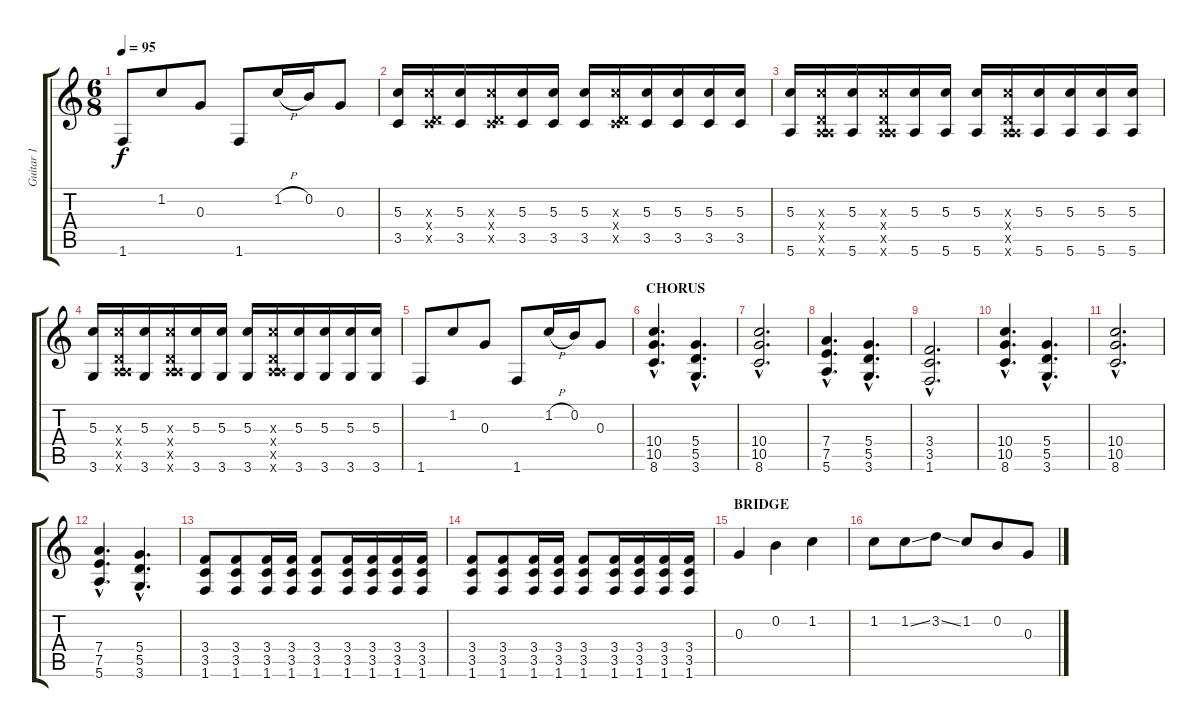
\track ("Guitar 1" "Guitar 1") {instrument electricguitarclean}
\staff {score tabs}
\tuning (E4 B3 G3 D3 A2 E2) {hide}
\ts (6 8)
\tempo 95
\clef g2
\ks c
1.6.8{dy f} 1.2.8 0.3.8 1.6.8 1.2{h}.16 0.2.16 0.3.8 |
(5.3 3.5).16 (5.3{x} 0.4{x} 3.5{x}).16 (5.3 3.5).16 (5.3{x} 0.4{x} 3.5{x}).16 (5.3 3.5).16 (5.3 3.5).16 (5.3 3.5).16 (5.3{x} 0.4{x} 3.5{x}).16 (5.3 3.5).16 (5.3 3.5).16 (5.3 3.5).16 (5.3 3.5).16 |
(5.3 5.6).16 (5.3{x} 0.4{x} 0.5{x} 5.6{x}).16 (5.3 5.6).16 (5.3{x} 0.4{x} 0.5{x} 5.6{x}).16 (5.3 5.6).16 (5.3 5.6).16 (5.3 5.6).16 (5.3{x} 0.4{x} 0.5{x} 5.6{x}).16 (5.3 5.6).16 (5.3 5.6).16 (5.3 5.6).16 (5.3 5.6).16 |
(5.3 3.6).16 (5.3{x} 0.4{x} 0.5{x} 5.6{x}).16 (5.3 3.6).16 (5.3{x} 0.4{x} 0.5{x} 5.6{x}).16 (5.3 3.6).16 (5.3 3.6).16 (5.3 3.6).16 (5.3{x} 0.4{x} 0.5{x} 5.6{x}).16 (5.3 3.6).16 (5.3 3.6).16 (5.3 3.6).16 (5.3 3.6).16 |
1.6.8 1.2.8 0.3.8 1.6.8 1.2{h}.16 0.2.16 0.3.8 |
\section ("" "CHORUS")
(10.4{hac} 10.5{hac} 8.6{hac}).4{d volume 15} (5.4{hac} 5.5{hac} 3.6{hac}).4{d} |
(10.4{hac} 10.5{hac} 8.6{hac}).2{d} |
(7.4{hac} 7.5{hac} 5.6{hac}).4{d} (5.4{hac} 5.5{hac} 3.6{hac}).4{d} |
(3.4{hac} 3.5{hac} 1.6{hac}).2{d} |
(10.4{hac} 10.5{hac} 8.6{hac}).4{d} (5.4{hac} 5.5{hac} 3.6{hac}).4{d} |
(10.4{hac} 10.5{hac} 8.6{hac}).2{d} |
(7.4{hac} 7.5{hac} 5.6{hac}).4{d} (5.4{hac} 5.5{hac} 3.6{hac}).4{d} |
(3.4 3.5 1.6).8 (3.4 3.5 1.6).8 (3.4 3.5 1.6).16 (3.4 3.5 1.6).16 (3.4 3.5 1.6).8 (3.4 3.5 1.6).16 (3.4 3.5 1.6).16 (3.4 3.5 1.6).16 (3.4 3.5 1.6).16 |
(3.4 3.5 1.6).8 (3.4 3.5 1.6).8 (3.4 3.5 1.6).16 (3.4 3.5 1.6).16 (3.4 3.5 1.6).8 (3.4 3.5 1.6).16 (3.4 3.5 1.6).16 (3.4 3.5 1.6).16 (3.4 3.5 1.6).16 |
\section ("" "BRIDGE")
0.3.4{volume 10 instrument electricguitarclean} 0.2.4 1.2.4 |
1.2.8 1.2{ss}.8 3.2{ss}.8 1.2.8 0.2.8 0.3.8
